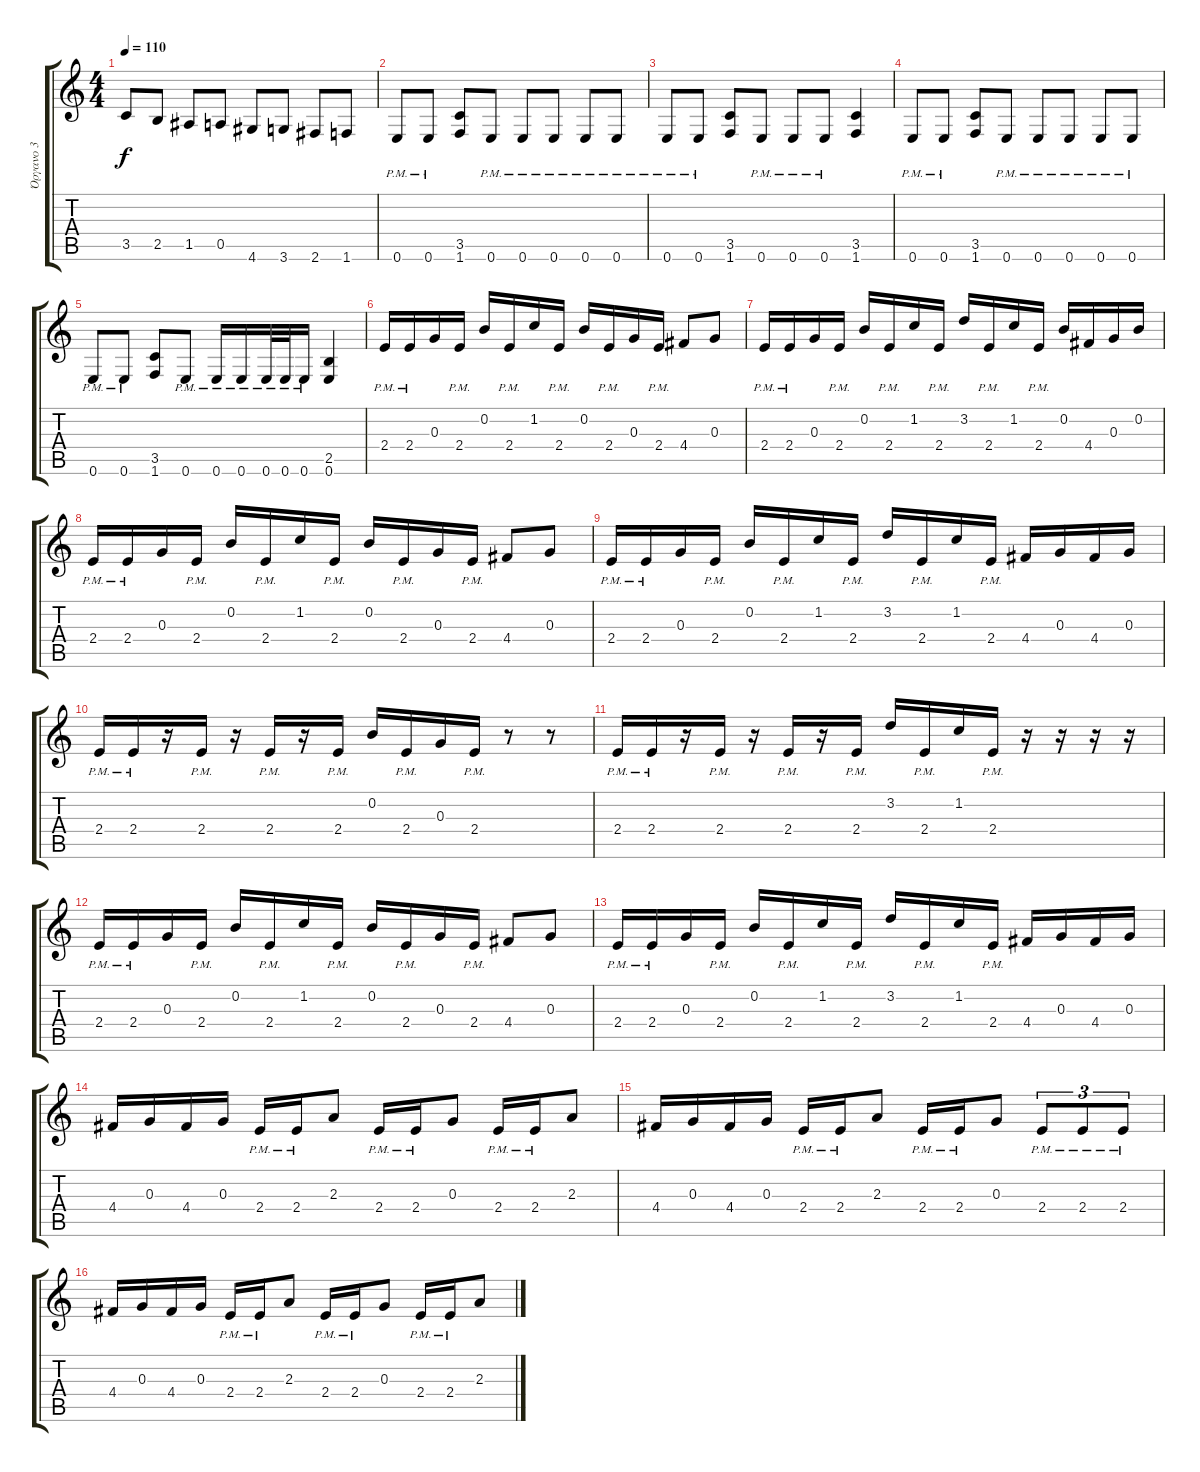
\track ("Όργανο 3" "Όργανο 3") {instrument distortionguitar}
\staff {score tabs}
\tuning (E4 B3 G3 D3 A2 E2) {hide}
\ts (4 4)
\tempo 110
\clef g2
\ks c
3.5.8{dy f} 2.5.8 1.5.8 0.5.8 4.6.8 3.6.8 2.6.8 1.6.8 |
0.6{pm}.8 0.6{pm}.8 (3.5 1.6).8 0.6{pm}.8 0.6{pm}.8 0.6{pm}.8 0.6{pm}.8 0.6{pm}.8 |
0.6{pm}.8 0.6{pm}.8 (3.5 1.6).8 0.6{pm}.8 0.6{pm}.8 0.6{pm}.8 (3.5 1.6).4 |
0.6{pm}.8 0.6{pm}.8 (3.5 1.6).8 0.6{pm}.8 0.6{pm}.8 0.6{pm}.8 0.6{pm}.8 0.6{pm}.8 |
0.6{pm}.8 0.6{pm}.8 (3.5 1.6).8 0.6{pm}.8 0.6{pm}.16 0.6{pm}.16 0.6{pm}.32 0.6{pm}.32 0.6{pm}.16 (2.5 0.6).4 |
2.4{pm}.16 2.4{pm}.16 0.3.16 2.4{pm}.16 0.2.16 2.4{pm}.16 1.2.16 2.4{pm}.16 0.2.16 2.4{pm}.16 0.3.16 2.4{pm}.16 4.4.8 0.3.8 |
2.4{pm}.16 2.4{pm}.16 0.3.16 2.4{pm}.16 0.2.16 2.4{pm}.16 1.2.16 2.4{pm}.16 3.2.16 2.4{pm}.16 1.2.16 2.4{pm}.16 0.2.16 4.4.16 0.3.16 0.2.16 |
2.4{pm}.16 2.4{pm}.16 0.3.16 2.4{pm}.16 0.2.16 2.4{pm}.16 1.2.16 2.4{pm}.16 0.2.16 2.4{pm}.16 0.3.16 2.4{pm}.16 4.4.8 0.3.8 |
2.4{pm}.16 2.4{pm}.16 0.3.16 2.4{pm}.16 0.2.16 2.4{pm}.16 1.2.16 2.4{pm}.16 3.2.16 2.4{pm}.16 1.2.16 2.4{pm}.16 4.4.16 0.3.16 4.4.16 0.3.16 |
2.4{pm}.16 2.4{pm}.16 r.16 2.4{pm}.16 r.16 2.4{pm}.16 r.16 2.4{pm}.16 0.2.16 2.4{pm}.16 0.3.16 2.4{pm}.16 r.8 r.8 |
2.4{pm}.16 2.4{pm}.16 r.16 2.4{pm}.16 r.16 2.4{pm}.16 r.16 2.4{pm}.16 3.2.16 2.4{pm}.16 1.2.16 2.4{pm}.16 r.16 r.16 r.16 r.16 |
2.4{pm}.16 2.4{pm}.16 0.3.16 2.4{pm}.16 0.2.16 2.4{pm}.16 1.2.16 2.4{pm}.16 0.2.16 2.4{pm}.16 0.3.16 2.4{pm}.16 4.4.8 0.3.8 |
2.4{pm}.16 2.4{pm}.16 0.3.16 2.4{pm}.16 0.2.16 2.4{pm}.16 1.2.16 2.4{pm}.16 3.2.16 2.4{pm}.16 1.2.16 2.4{pm}.16 4.4.16 0.3.16 4.4.16 0.3.16 |
4.4.16 0.3.16 4.4.16 0.3.16 2.4{pm}.16 2.4{pm}.16 2.3.8 2.4{pm}.16 2.4{pm}.16 0.3.8 2.4{pm}.16 2.4{pm}.16 2.3.8 |
4.4.16 0.3.16 4.4.16 0.3.16 2.4{pm}.16 2.4{pm}.16 2.3.8 2.4{pm}.16 2.4{pm}.16 0.3.8 2.4{pm}.8{tu (3 2)} 2.4{pm}.8{tu (3 2)} 2.4{pm}.8{tu (3 2)} |
4.4.16 0.3.16 4.4.16 0.3.16 2.4{pm}.16 2.4{pm}.16 2.3.8 2.4{pm}.16 2.4{pm}.16 0.3.8 2.4{pm}.16 2.4{pm}.16 2.3.8
